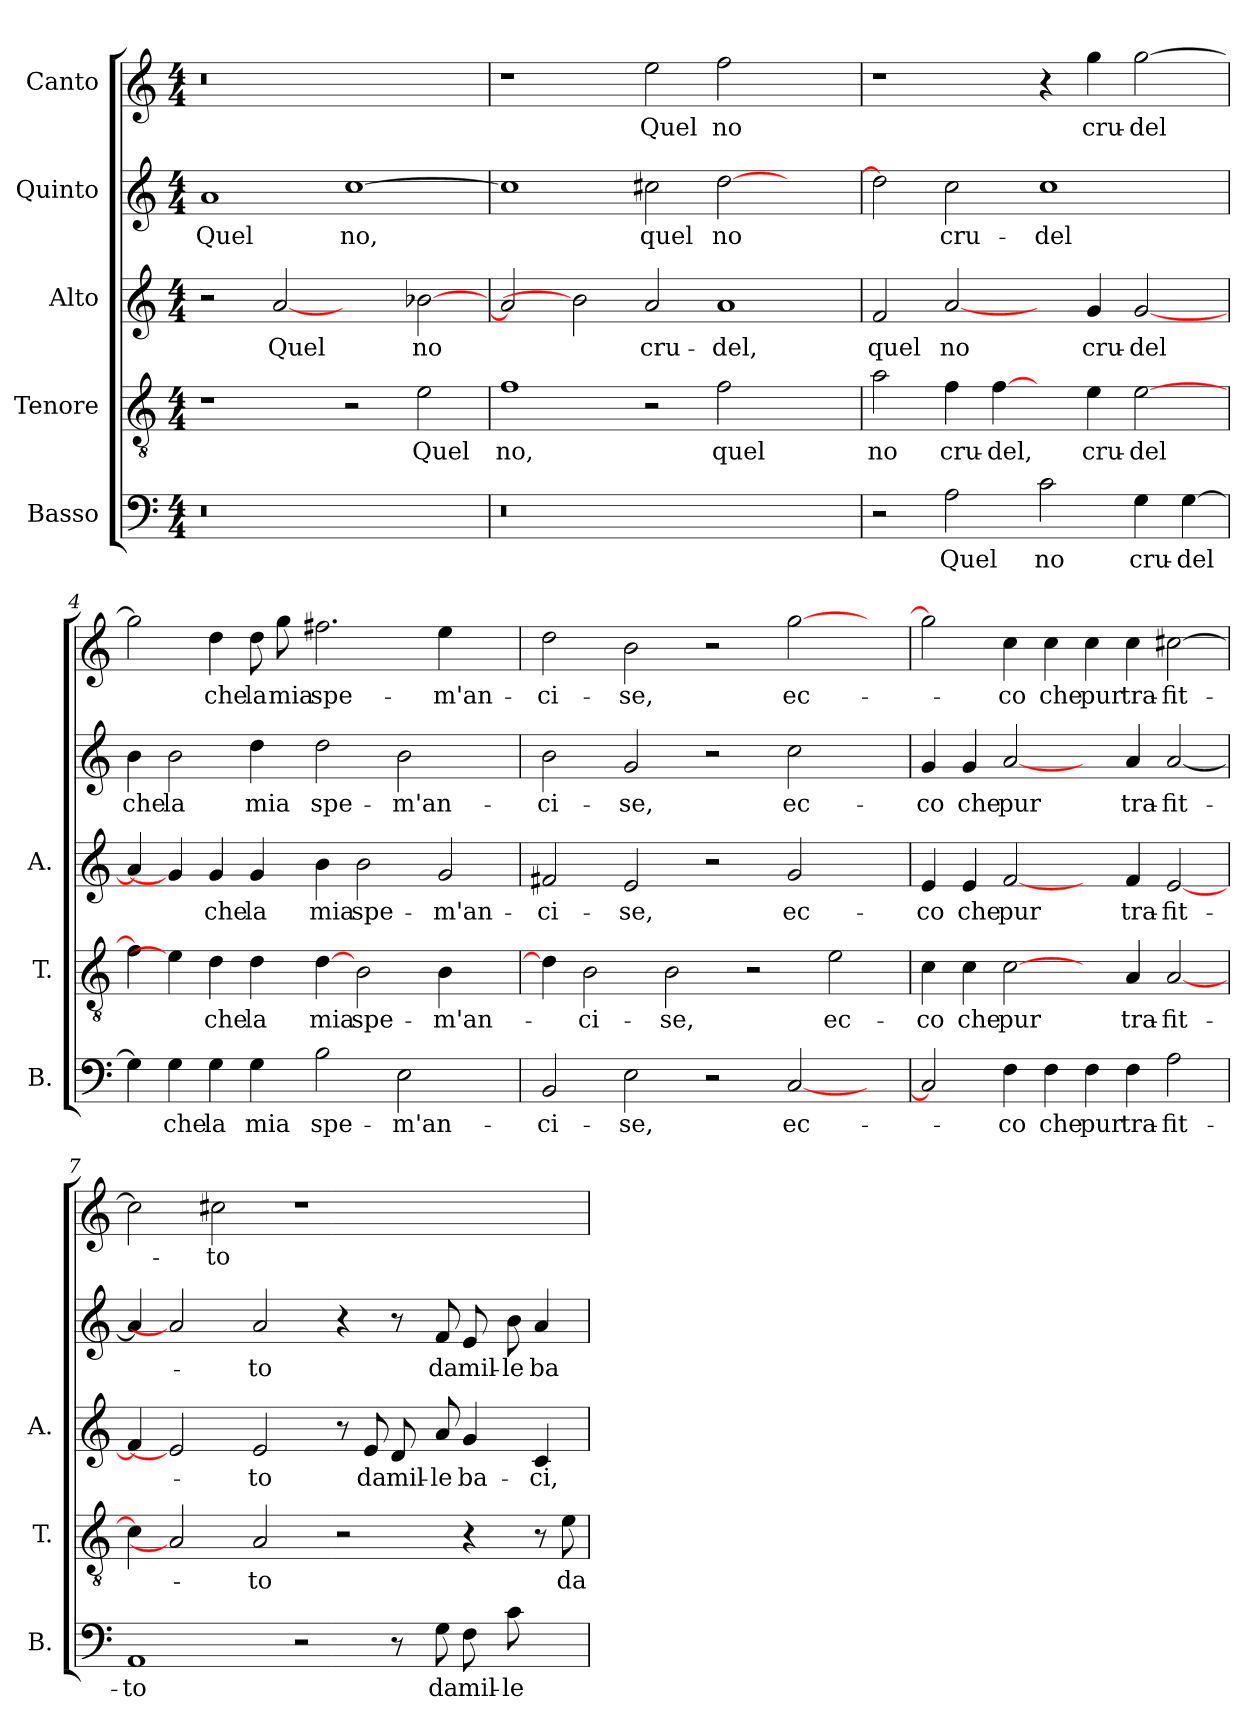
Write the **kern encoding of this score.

**kern	**text	**kern	**text	**kern	**text	**kern	**text	**kern	**text
*part5	*part5	*part4	*part4	*part3	*part3	*part2	*part2	*part1	*part1
*staff5	*staff5	*staff4	*staff4	*staff3	*staff3	*staff2	*staff2	*staff1	*staff1
*I"Basso	*	*I"Tenore	*	*I"Alto	*	*I"Quinto	*	*I"Canto	*
*I'B.	*	*I'T.	*	*I'A.	*	*	*	*	*
*clefF4	*	*clefGv2	*	*clefG2	*	*clefG2	*	*clefG2	*
*k[]	*	*k[]	*	*k[]	*	*k[]	*	*k[]	*
*C:	*	*C:	*	*C:	*	*C:	*	*C:	*
*M4/4	*	*M4/4	*	*M4/4	*	*M4/4	*	*M4/4	*
=1	=1	=1	=1	=1	=1	=1	=1	=1	=1
!LO:N:vis=0	!	!	!	!	!	!	!	!LO:N:vis=0	!
1r	.	1r	.	2r	.	1a/	Quel	1r	.
.	.	.	.	[2a/	Quel	.	.	.	.
1ryy	.	2r	.	2ryy	.	[1cc\	no,	1ryy	.
.	.	2e\	Quel	[2b-X\	no	.	.	.	.
=2	=2	=2	=2	=2	=2	=2	=2	=2	=2
!LO:N:vis=0	!	!	!	!	!	!	!	!	!
1r	.	1f\	no,	2a/]	.	1cc\]	.	1r	.
.	.	.	.	2b-\]	.	.	.	.	.
1ryy	.	2r	.	2a/	cru-	2cc#X\	quel	2ee\	Quel
.	.	2f\	quel	1a/	-del,	[2dd\	no	2ff\	no
2ryy	.	2ryy	.	.	.	2ryy	.	2ryy	.
=3	=3	=3	=3	=3	=3	=3	=3	=3	=3
2r	.	2a\	no	2f/	quel	2dd\]	.	1r	.
2A\	Quel	4f\	cru-	[2a/	no	2cc\	cru-	.	.
.	.	[4f\	-del,	.	.	.	.	.	.
2c\	no	4ryy	.	4ryy	.	1cc\	-del	4r	.
.	.	4e\	cru-	4g/	cru-	.	.	4gg\	cru-
4G\	cru-	[2e\	-del	[2g/	-del	.	.	[2gg\	-del
[4G\	-del	.	.	.	.	.	.	.	.
=4	=4	=4	=4	=4	=4	=4	=4	=4	=4
4G\]	.	4f\]	.	4a/]	.	4b\	che	2gg\]	.
4G\	che	4e\]	.	4g/]	.	2b\	la	.	.
4G\	la	4d\	che	4g/	che	.	.	4dd\	che
4G\	mia	4d\	la	4g/	la	4dd\	mia	8dd\	la
.	.	.	.	.	.	.	.	8gg\	mia
2B\	spe-	[4d\	mia	4b\	mia	2dd\	spe-	2.ff#X\	spe-
.	.	2B\	spe-	2b\	spe-	.	.	.	.
2E\	-m'an-	.	.	.	.	2b\	-m'an-	.	.
.	.	4B\	-m'an-	2g/	-m'an-	.	.	4ee\	-m'an-
4ryy	.	4ryy	.	.	.	4ryy	.	4ryy	.
=5	=5	=5	=5	=5	=5	=5	=5	=5	=5
2BB/	-ci-	4d\]	.	2f#X/	-ci-	2b\	-ci-	2dd\	-ci-
.	.	2B\	-ci-	.	.	.	.	.	.
2E\	-se,	.	.	2e/	-se,	2g/	-se,	2b\	-se,
.	.	2B\	-se,	.	.	.	.	.	.
2r	.	.	.	2r	.	2r	.	2r	.
.	.	2r	.	.	.	.	.	.	.
[2C/	ec-	.	.	2g/	ec-	2cc\	ec-	[2gg\	ec-
.	.	2e\	ec-	.	.	.	.	.	.
4ryy	.	.	.	4ryy	.	4ryy	.	4ryy	.
=6	=6	=6	=6	=6	=6	=6	=6	=6	=6
2C/]	.	4c\	-co	4e/	-co	4g/	-co	2gg\]	.
.	.	4c\	che	4e/	che	4g/	che	.	.
4F\	-co	[2c\	pur	[2f/	pur	[2a/	pur	4cc\	-co
4F\	che	.	.	.	.	.	.	4cc\	che
4F\	pur	4ryy	.	4ryy	.	4ryy	.	4cc\	pur
4F\	tra-	4A/	tra-	4f/	tra-	4a/	tra-	4cc\	tra-
2A\	-fit-	[2A/	-fit-	[2e/	-fit-	[2a/	-fit-	[2cc#X\	-fit-
=7	=7	=7	=7	=7	=7	=7	=7	=7	=7
1AA/	-to	4c\]	.	4f/]	.	4a/]	.	2cc#\]	.
.	.	2A/]	.	2e/]	.	2a/]	.	.	.
.	.	.	.	.	.	.	.	2cc#X\	-to
.	.	2A/	-to	2e/	-to	2a/	-to	.	.
2r	.	.	.	.	.	.	.	1r	.
.	.	2r	.	8r	.	4r	.	.	.
.	.	.	.	8e/	da	.	.	.	.
8r	.	.	.	8d/	mil-	8r	.	.	.
8G\	da	.	.	8a/	-le	8f/	da	.	.
8F\	mil-	4r	.	4g/	ba-	8e/	mil-	.	.
8c\	-le	.	.	.	.	8b\	-le	.	.
4ryy	.	8r	.	4c/	-ci,	4a/	ba-	4ryy	.
.	.	8e\	da	.	.	.	.	.	.
=	=	=	=	=	=	=	=	=	=
*-	*-	*-	*-	*-	*-	*-	*-	*-	*-
